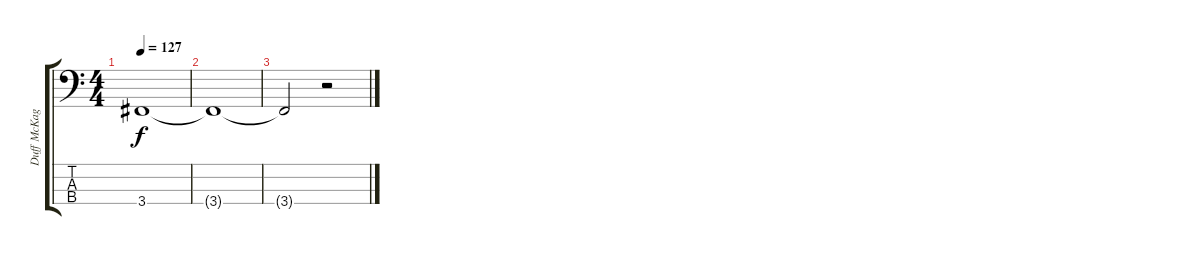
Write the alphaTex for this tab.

\track ("Duff McKagan" "Duff McKag") {instrument electricbassfinger}
\staff {score tabs}
\tuning (Gb2 Db2 Ab1 Eb1) {hide}
\ts (4 4)
\tempo 127
\clef f4
\ks c
3.4{t}.1{dy f} |
3.4{t}.1 |
3.4{t}.2 r.2
